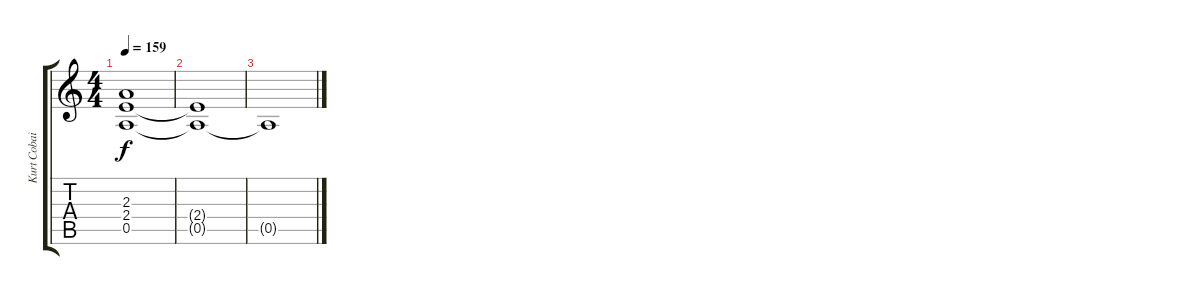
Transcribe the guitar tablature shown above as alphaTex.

\track ("Kurt Cobain (Distortion)" "Kurt Cobai") {instrument distortionguitar}
\staff {score tabs}
\tuning (E4 B3 G3 D3 A2 E2) {hide}
\ts (4 4)
\tempo 159
\clef g2
\ks c
(2.3{t} 2.4{t} 0.5{t}).1{dy f} |
(2.4{t} 0.5{t}).1 |
0.5{t}.1
